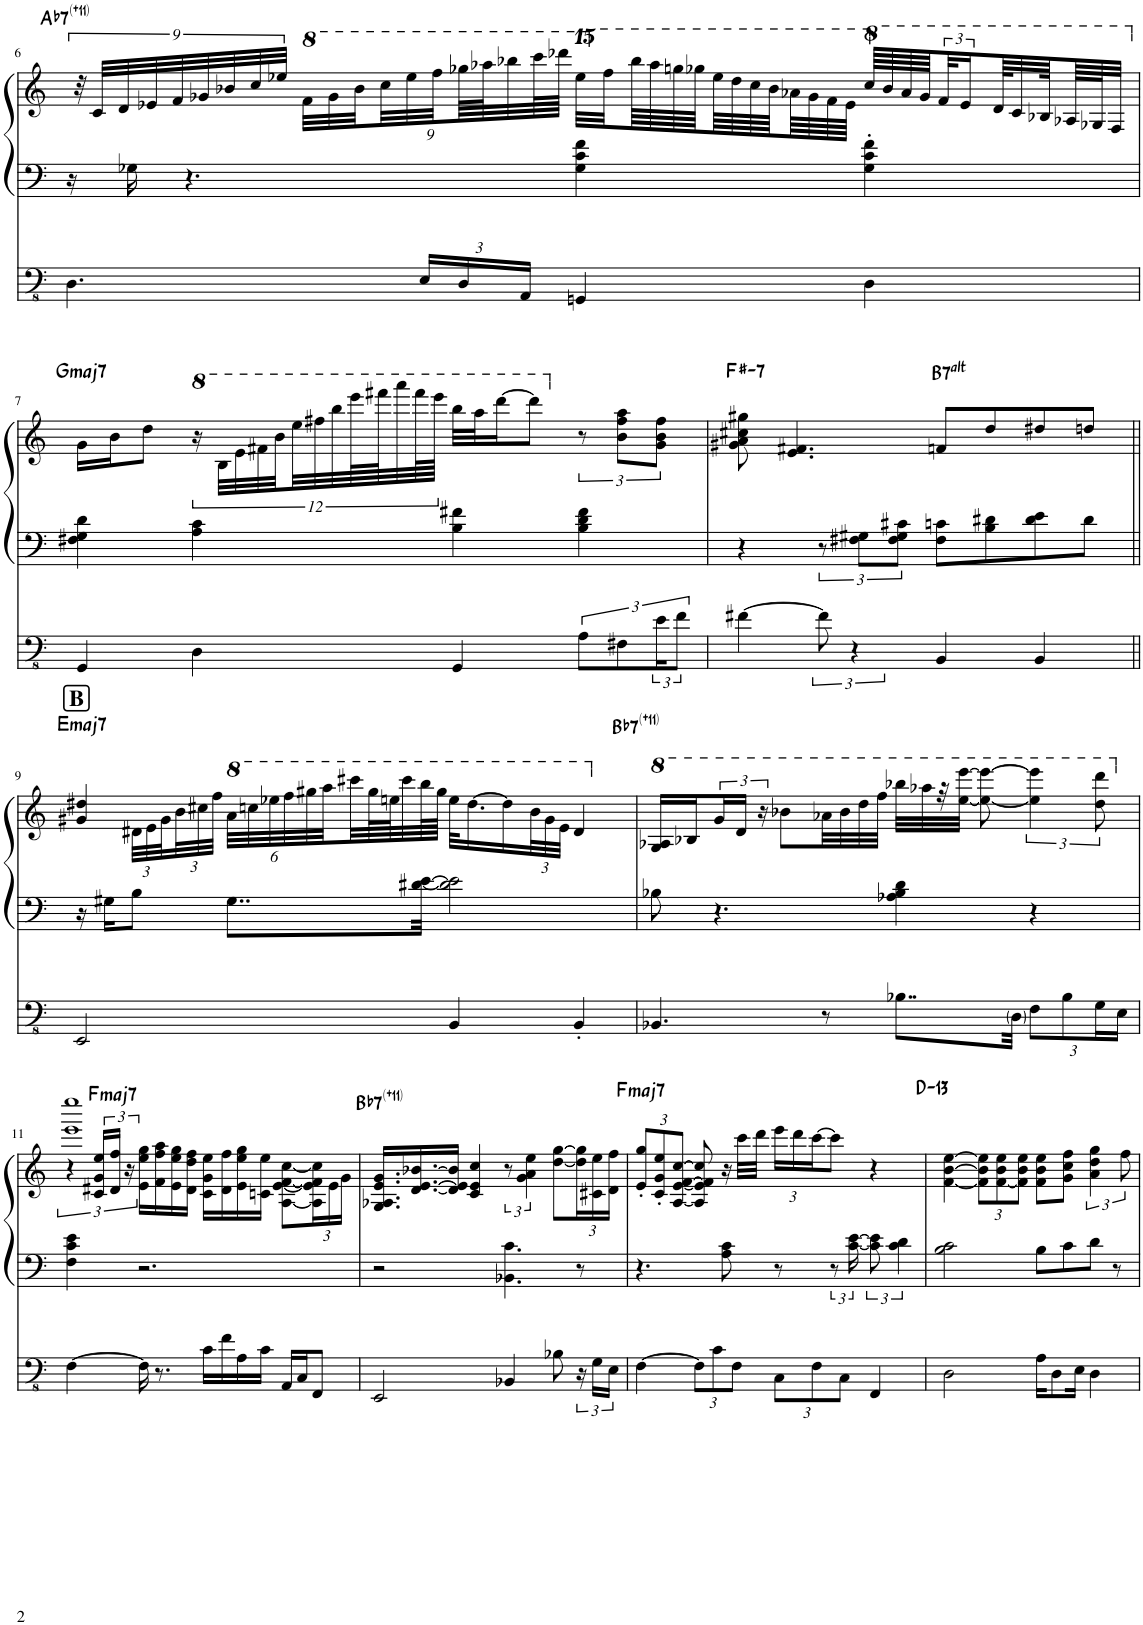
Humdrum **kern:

**kern	**kern	**kern	**harte
*part2	*part1	*part1	*part1
*staff3	*staff2	*staff1	*
*I"Bass	*I"Piano	*	*
*	*I'Pno	*	*
!!LO:PB:g=z
*clefFv4	*clefF4	*clefG2	*
*k[]	*k[]	*k[]	*
*M4/4	*M4/4	*M4/4	*
=6	=6	=6	=6
!	!	!	!LO:H:kt=7
4.DD\	16r	36r	Ab:7(#11)
.	.	36c/LLL	.
.	.	36d/	.
.	16G-X\	.	.
.	.	36e-X/	.
.	.	36f/	.
.	4.r	.	.
.	.	36g-X/	.
.	.	36b-X/	.
.	.	36cc/	.
.	.	36ee-X/JJJ	.
*	*	*8va	*
*	*	*Xbrackettup	*
.	.	36ff\LLL	.
.	.	36gg-\	.
.	.	36bb-\JJ	.
.	.	36ccc\LL	.
.	.	36eee-\	.
*Xbrackettup	*	*	*
24EE/LL	.	.	.
.	.	36fff\JJ	.
24DD/	.	72ggg-X\LLL	.
.	.	72aaa-X\J	.
.	.	36bbb-X\	.
24AAA/JJ	.	.	.
.	.	72cccc\L	.
.	.	72dddd-X\JJJJ	.
*	*	*15ma	*
4GGGn/	4G-\ 4c\ 4f\	32eeee-\LLL	.
.	.	32ffff\JJ	.
.	.	64bbbb-\LLL	.
.	.	64aaaa-\	.
.	.	64ggggn\	.
.	.	64gggg-X\JJJ	.
.	.	64eeee-\LLL	.
.	.	64dddd\	.
.	.	64cccc\	.
.	.	64bbb-\JJJ	.
.	.	64aaa-X\LLL	.
.	.	64ggg-\	.
.	.	64fff\	.
.	.	64eee-\JJJJ	.
*	*	*8va	*
4DD\	4G-\' 4c\' 4f\'	64ccc/LLLL	.
.	.	64bb-/	.
.	.	64aa-/	.
.	.	64gg-/JJJ	.
*	*	*brackettup	*
.	.	48ff/LL	.
.	.	24ee-/J	.
.	.	64dd/LLL	.
.	.	32cc/	.
.	.	64b-X/JJL	.
.	.	64a-X/LLL	.
.	.	64g-X/J	.
.	.	32f/JJJ	.
!!LO:LB:g=z
=7	=7	=7	=7
*	*	*X8va	*
*	*	*X15ma	*
*	*	*X8va	*
!	!	!	!LO:H:kt=maj7
4GGG/	4F#X\ 4G\ 4d\	16g\LL	G:maj7
.	.	16b\J	.
.	.	8dd\J	.
*	*	*8va	*
4DD\	4A\ 4c\	24r	.
.	.	48b\LLL	.
.	.	48ee\	.
.	.	48ff#X\	.
.	.	48bb\	.
.	.	48eee\	.
.	.	48fff#X\	.
.	.	48bbb\	.
.	.	96eeee\L	.
.	.	96ffff#X\J	.
.	.	48aaaa\	.
.	.	96ffff#\L	.
.	.	96eeee\JJJJ	.
4GGG/	4B\ 4f#X\	32bbb\LLL	.
.	.	32aaa\J	.
.	.	[16dddd\J	.
.	.	8dddd\J]	.
*brackettup	*	*	*
*	*	*X8va	*
12AA\L	4B\ 4d\ 4f#\	12r	.
12FF#X\	.	12b\ 12ff#\ 12aa\L	.
36E\K	.	12g\ 12b\ 12ff#\J	.
18F\J	.	.	.
=8	=8	=8	=8
!	!	!	!LO:H:kt=7
[4F#X\	4r	8g#X\ 8a\ 8cc#X\ 8gg#X\	F#:min7
.	.	4.e/ 4.f#X/	.
12F#\]	12r	.	.
6r	12F#X\ 12G#X\L	.	.
.	12F#\ 12G#\ 12c#X\J	.	.
!	!	!	!LO:H:kt=7
4BBB/	8F#\ 8cn\L	8fn/L	B:(3,b5,#5,b7,b9,#9)
.	8B\ 8d#X\	8dd/	.
4BBB/	8d#\ 8e\	8dd#X/	.
.	8d#\J	8ddn/J	.
!!LO:LB:g=z
!!LO:REH:place=s1:a:B:cj:fs=14:t=B
=9||	=9||	=9||	=9||
*	*	*^	*
!	!	!	!	!LO:H:kt=maj7
2EEE/	16r	4g#X/ 4dd#X/	8ryy	E:maj7
.	16G#X\KL	.	.	.
*	*	*	*Xbrackettup	*
.	8B\J	.	48d#X\LLL	.
.	.	.	48e\	.
.	.	.	48g#\	.
.	.	.	48b\	.
.	.	.	48cc#X\	.
.	.	.	48ff\JJJ	.
*	*	*8va	*	*
.	8..G#\L	48aa\LLL	2.ryy	.
.	.	48cccn\	.	.
.	.	48eee-X\	.	.
.	.	48fff\	.	.
.	.	48ggg#X\	.	.
.	.	48aaa\	.	.
.	.	32cccc#X\	.	.
.	.	64ggg#\L	.	.
.	.	64eeen\J	.	.
.	.	32cccc#\	.	.
.	[32d#X\ [32e\Jkk	64bbb\L	.	.
.	.	64ggg#\JJJJ	.	.
4BBB/	2d#\] 2e\]	32eee\KLL	.	.
.	.	[16.ddd#\	.	.
.	.	16ddd#\]	.	.
.	.	48bb\L	.	.
.	.	48gg#\	.	.
.	.	48ee\JJJ	.	.
4BBB'/	.	4dd#/	.	.
*	*	*v	*v	*
=10	=10	=10	=10
*	*	*X8va	*
*	*	*8va	*
!	!	!	!LO:H:kt=7
4.BBB-X/	8B-X\	16g/ 16a-X/LL	Bb:7(#11)
.	.	16b-X/	.
*	*	*brackettup	*
.	4.r	24gg/	.
.	.	24dd/JJ	.
.	.	24r	.
.	.	8bb-X\L	.
8r	.	32aa-X\LL	.
.	.	32bb-\	.
.	.	32ddd\	.
.	.	32fff\JJJ	.
8..BB-X\L	4A-X\ 4B-\ 4d\	32bbb-X\LLL	.
.	.	32aaa-X\	.
.	.	32r	.
.	.	[32eee\ [32eeee\JJJ	.
.	.	8eee\_ 8eeee\_	.
32DD\Jkk	.	.	.
*Xbrackettup	*	*	*
12FF\L	4r	6eee\] 6eeee\]	.
12BB-\	.	.	.
24GG\L	.	12ddd\ 12dddd\	.
24EE\JJ	.	.	.
!!LO:LB:g=z
=11	=11	=11	=11
*	*	*X8va	*
*	*	*^	*
*	*	*	*^	*
!	!	!	!	!	!LO:H:kt=maj7
[4FF\	4F\ 4c\ 4e\	1eee 1eeee	4ryy	6r	F:maj7
.	.	.	.	36c#X/ 36g/ 36ee/LL	.
.	.	.	.	36d/ 36ff/JJ	.
.	.	.	.	36r	.
16FF\]	2.r	.	16e\ 16ee\ 16gg\LL	2.ryy	.
8.r	.	.	16f\ 16ff\ 16aa\	.	.
.	.	.	16e\ 16ee\ 16gg\	.	.
.	.	.	16d\ 16dd\ 16ff\JJ	.	.
16C\LL	.	.	16c#\ 16g\ 16ee\LL	.	.
16F\	.	.	16d\ 16ff\	.	.
16AA\	.	.	16e\ 16ee\ 16gg\	.	.
16C\JJ	.	.	16cn\ 16ee\JJ	.	.
16AAA/LL	.	.	[8A\ [8e\ [8f\ [8cc\L	.	.
16CC/J	.	.	.	.	.
*	*	*	*Xbrackettup	*	*
8FFF/J	.	.	24A\] 24e\] 24f\] 24cc\]L	.	.
.	.	.	24e\	.	.
.	.	.	24g\JJ	.	.
*	*	*	*v	*v	*
=12	=12	=12	=12	=12
!	!	!	!	!LO:H:kt=7
*	*	*v	*v	*
2EEE/	2r	16.G/ 16.A-X/ 16.e/ 16.g/LL	Bb:7(#11)
.	.	[16.d/ [16.e/ [16.b-X/	.
.	.	16d/] 16e/] 16b-/]JJ	.
.	.	4c/ 4e/ 4cc/	.
*	*	*brackettup	*
4BBB-X/	4.BB-X\ 4.c\	12r	.
.	.	6g\ 6a\ 6ee\	.
8BB-X\	.	[8dd\ [8gg\L	.
*brackettup	*	*Xbrackettup	*
24r	8r	24dd\] 24gg\]L	.
24GG\LL	.	24c#X\ 24ee\	.
24EE\JJ	.	24d\ 24ff\JJ	.
=13	=13	=13	=13
!	!	!	!LO:H:kt=maj7
[4FF\	4.r	12e/' 12gg/'L	F:maj7
.	.	12c/' 12g/' 12ee/'	.
.	.	[12A/ [12e/ [12f/ [12cc/J	.
*Xbrackettup	*	*	*
12FF\L]	.	8A/] 8e/] 8f/] 8cc/]	.
12C\	.	.	.
.	8A\ 8c\	16r	.
12FF\J	.	.	.
.	.	32ccc\LLL	.
.	.	32ddd\JJJ	.
12CC\L	8r	24eee\LL	.
.	.	24ddd\	.
12FF\	.	[24ccc\J	.
.	12r	8ccc\J]	.
12CC\J	.	.	.
.	[24c\ [24e\	.	.
4FFF/	12c\] 12e\]	4r	.
.	6c\ 6d\	.	.
=14	=14	=14	=14
!	!	!	!LO:H:kt=13
2DD\	2B\ 2c\	[4f\ [4b\ [4ee\	D:min9(11,13)
.	.	4f\] 4b\] 4ee\]	.
16AA\KL	8B\L	8f\ 8b\ 8ee\L	.
8DD\	.	.	.
.	8c\	8g\ 8cc\ 8ff\J	.
16EE\Jk	.	.	.
*	*	*brackettup	*
4DD\	8d\J	6a\ 6dd\ 6gg\	.
.	8r	.	.
.	.	12ff\	.
=	=	=	=
*-	*-	*-	*-
